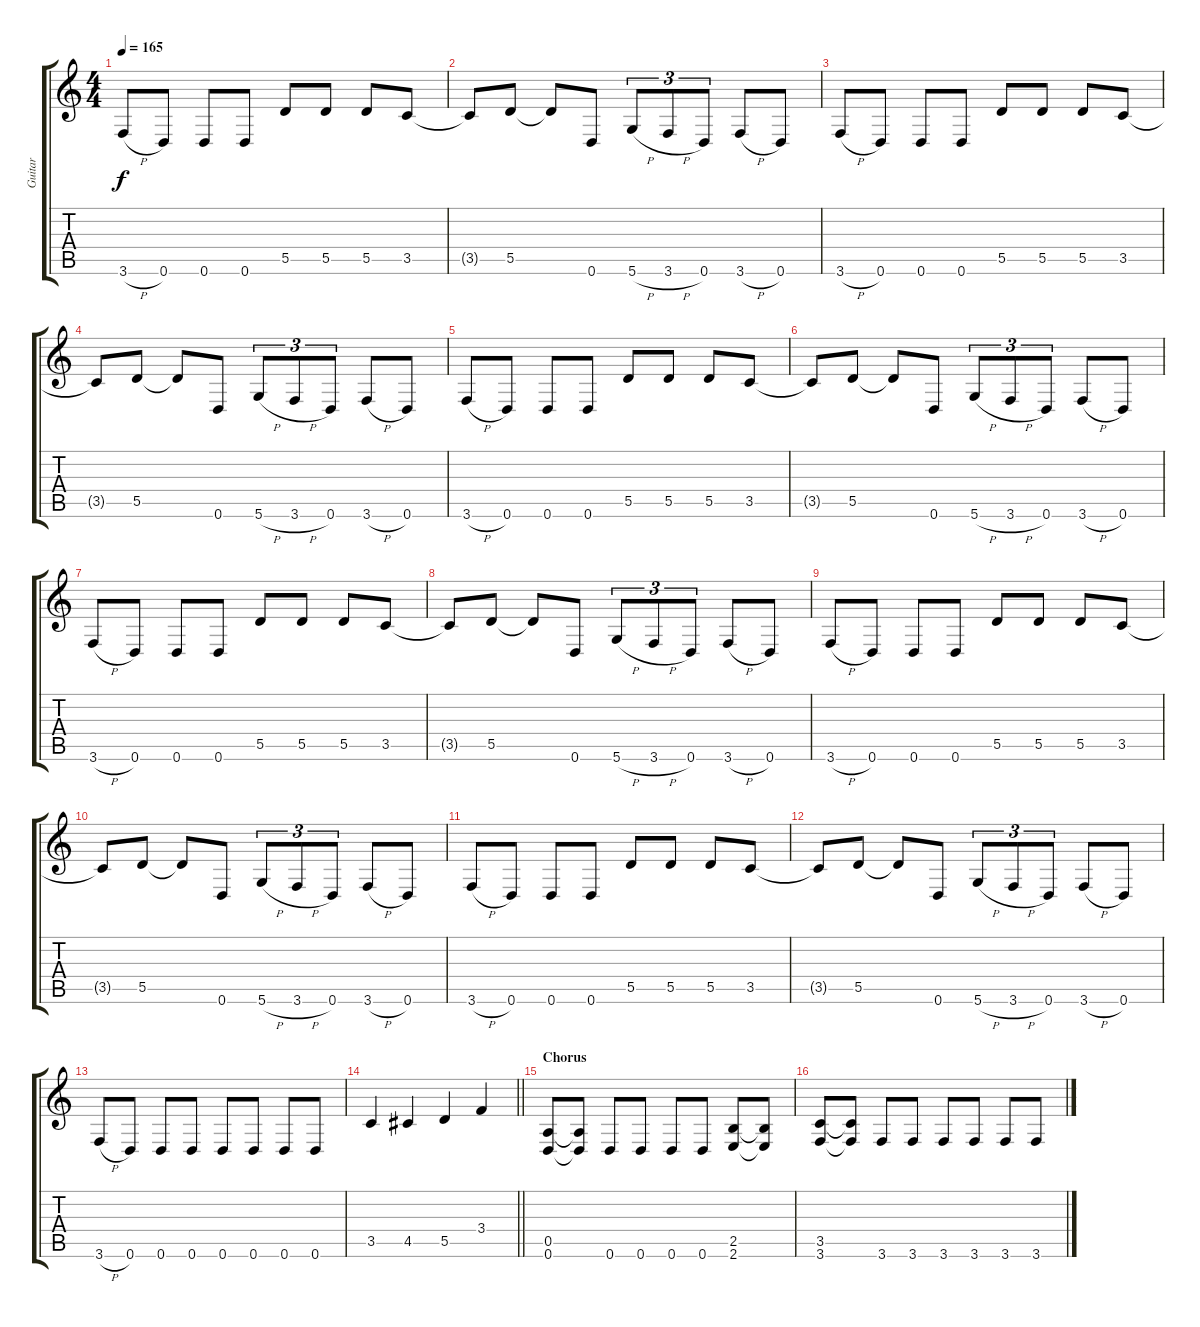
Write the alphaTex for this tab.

\track ("Guitar" "Guitar") {instrument overdrivenguitar}
\staff {score tabs}
\tuning (E4 B3 G3 D3 A2 D2) {hide}
\ts (4 4)
\tempo 165
\clef g2
\ks c
3.6{h}.8{dy f} 0.6.8 0.6.8 0.6.8 5.5.8 5.5.8 5.5.8 3.5.8 |
3.5{t}.8 5.5.8 5.5{t}.8 0.6.8 5.6{h}.8{tu (3 2)} 3.6{h}.8{tu (3 2)} 0.6.8{tu (3 2)} 3.6{h}.8 0.6.8 |
3.6{h}.8 0.6.8 0.6.8 0.6.8 5.5.8 5.5.8 5.5.8 3.5.8 |
3.5{t}.8 5.5.8 5.5{t}.8 0.6.8 5.6{h}.8{tu (3 2)} 3.6{h}.8{tu (3 2)} 0.6.8{tu (3 2)} 3.6{h}.8 0.6.8 |
3.6{h}.8 0.6.8 0.6.8 0.6.8 5.5.8 5.5.8 5.5.8 3.5.8 |
3.5{t}.8 5.5.8 5.5{t}.8 0.6.8 5.6{h}.8{tu (3 2)} 3.6{h}.8{tu (3 2)} 0.6.8{tu (3 2)} 3.6{h}.8 0.6.8 |
3.6{h}.8 0.6.8 0.6.8 0.6.8 5.5.8 5.5.8 5.5.8 3.5.8 |
3.5{t}.8 5.5.8 5.5{t}.8 0.6.8 5.6{h}.8{tu (3 2)} 3.6{h}.8{tu (3 2)} 0.6.8{tu (3 2)} 3.6{h}.8 0.6.8 |
3.6{h}.8 0.6.8 0.6.8 0.6.8 5.5.8 5.5.8 5.5.8 3.5.8 |
3.5{t}.8 5.5.8 5.5{t}.8 0.6.8 5.6{h}.8{tu (3 2)} 3.6{h}.8{tu (3 2)} 0.6.8{tu (3 2)} 3.6{h}.8 0.6.8 |
3.6{h}.8 0.6.8 0.6.8 0.6.8 5.5.8 5.5.8 5.5.8 3.5.8 |
3.5{t}.8 5.5.8 5.5{t}.8 0.6.8 5.6{h}.8{tu (3 2)} 3.6{h}.8{tu (3 2)} 0.6.8{tu (3 2)} 3.6{h}.8 0.6.8 |
3.6{h}.8 0.6.8 0.6.8 0.6.8 0.6.8 0.6.8 0.6.8 0.6.8 |
\barLineRight lightlight
3.5.4 4.5.4 5.5.4 3.4.4 |
\section ("" "Chorus")
(0.5 0.6).8 (0.5{t} 0.6{t}).8 0.6.8 0.6.8 0.6.8 0.6.8 (2.5 2.6).8 (2.5{t} 2.6{t}).8 |
(3.5 3.6).8 (3.5{t} 3.6{t}).8 3.6.8 3.6.8 3.6.8 3.6.8 3.6.8 3.6.8
